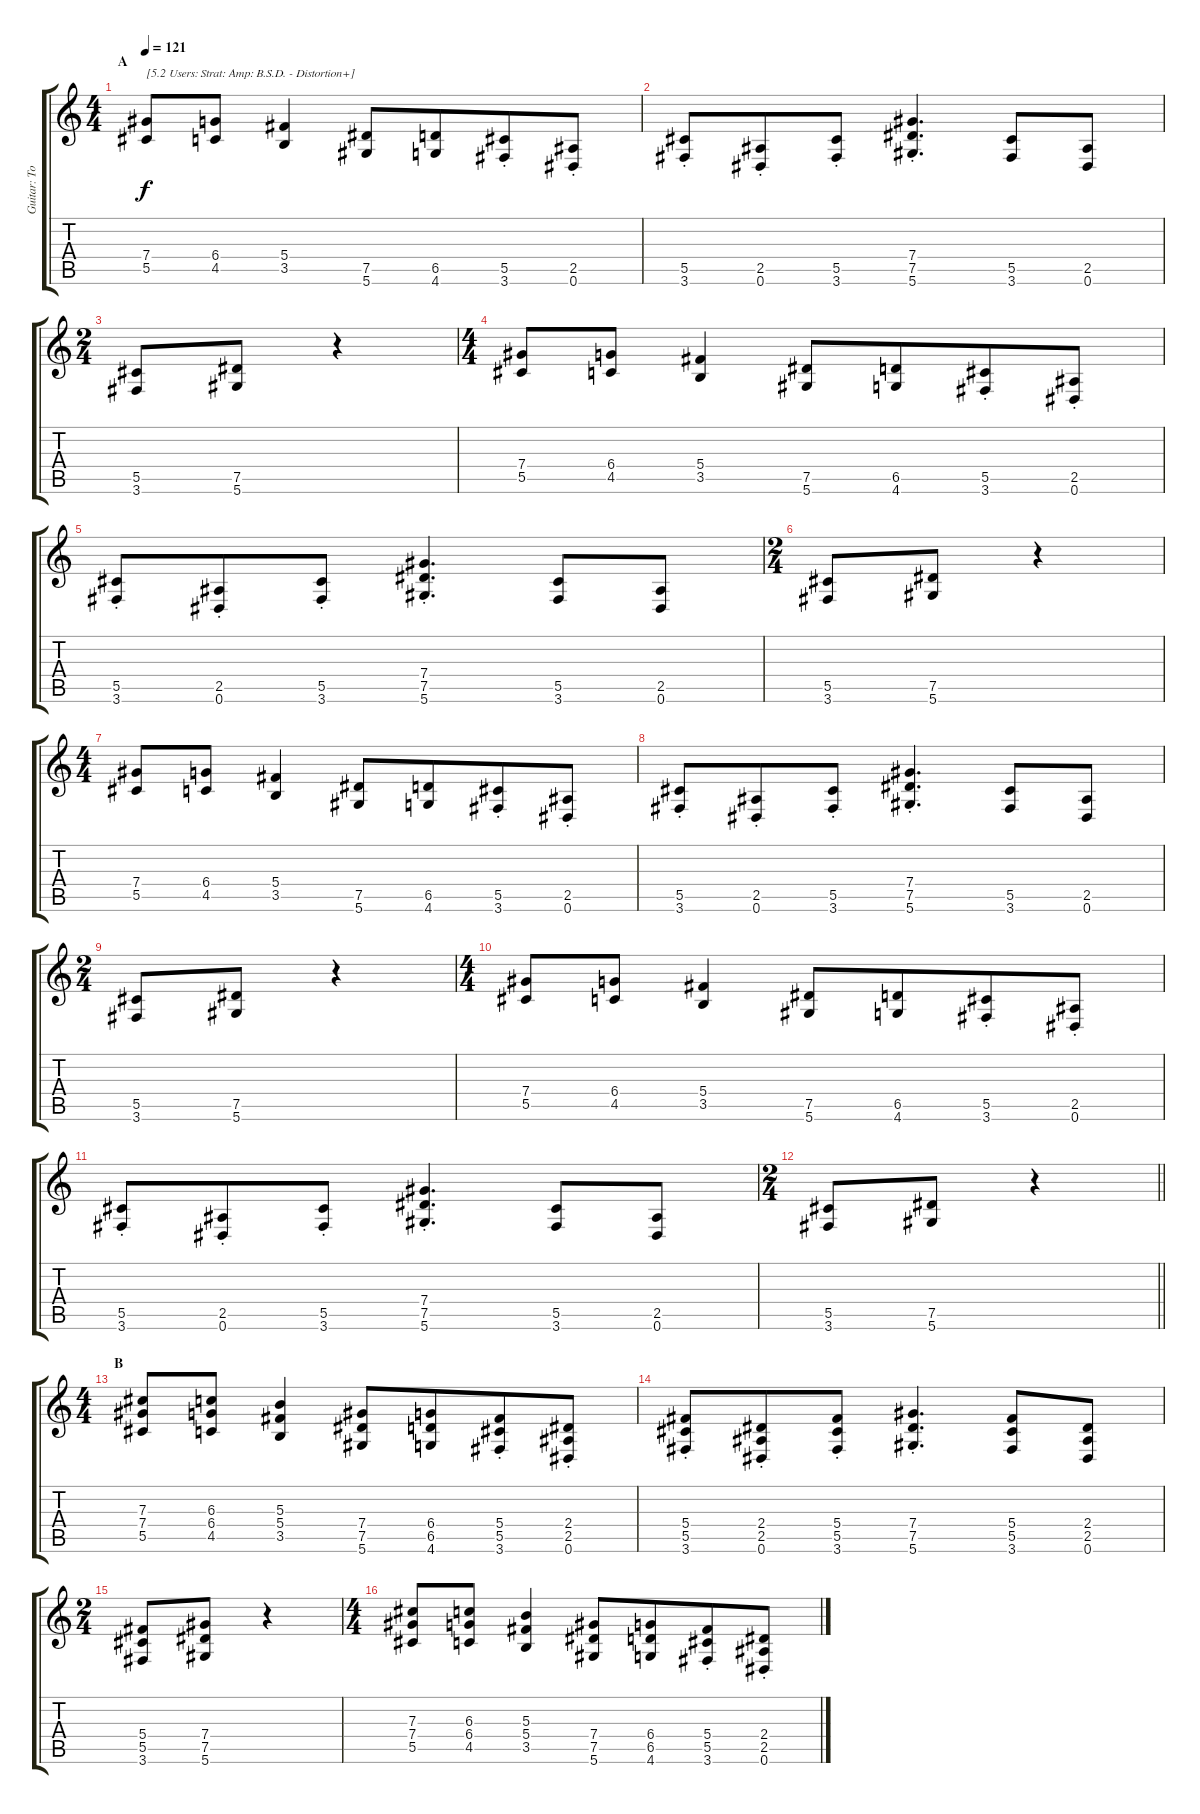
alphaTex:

\track ("Guitar: Tony" "Guitar: To") {instrument distortionguitar}
\staff {score tabs}
\tuning (Eb4 Bb3 Gb3 Db3 Ab2 Eb2) {hide}
\ts (4 4)
\section ("" "A")
\tempo 121
\clef g2
\ks c
(7.4 5.5).8{txt "[5.2 Users: Strat: Amp: B.S.D. - Distortion+]" dy f instrument distortionguitar beam merge} (6.4 4.5).8 (5.4 3.5).4 (7.5 5.6).8{beam merge} (6.5 4.6).8{beam merge} (5.5{st} 3.6{st}).8{beam merge} (2.5{st} 0.6{st}).8 |
(5.5{st} 3.6{st}).8 (2.5{st} 0.6{st}).8{beam merge} (5.5{st} 3.6{st}).8 (7.4{st} 7.5 5.6).4{d} (5.5 3.6).8 (2.5 0.6).8 |
\ts (2 4)
(5.5 3.6).8 (7.5 5.6).8 r.4 |
\ts (4 4)
(7.4 5.5).8{beam merge} (6.4 4.5).8 (5.4 3.5).4 (7.5 5.6).8{beam merge} (6.5 4.6).8{beam merge} (5.5{st} 3.6{st}).8{beam merge} (2.5{st} 0.6{st}).8 |
(5.5{st} 3.6{st}).8 (2.5{st} 0.6{st}).8{beam merge} (5.5{st} 3.6{st}).8 (7.4{st} 7.5 5.6).4{d} (5.5 3.6).8 (2.5 0.6).8 |
\ts (2 4)
(5.5 3.6).8 (7.5 5.6).8 r.4 |
\ts (4 4)
(7.4 5.5).8{beam merge} (6.4 4.5).8 (5.4 3.5).4 (7.5 5.6).8{beam merge} (6.5 4.6).8{beam merge} (5.5{st} 3.6{st}).8{beam merge} (2.5{st} 0.6{st}).8 |
(5.5{st} 3.6{st}).8 (2.5{st} 0.6{st}).8{beam merge} (5.5{st} 3.6{st}).8 (7.4{st} 7.5 5.6).4{d} (5.5 3.6).8 (2.5 0.6).8 |
\ts (2 4)
(5.5 3.6).8 (7.5 5.6).8 r.4 |
\ts (4 4)
(7.4 5.5).8{beam merge} (6.4 4.5).8 (5.4 3.5).4 (7.5 5.6).8{beam merge} (6.5 4.6).8{beam merge} (5.5{st} 3.6{st}).8{beam merge} (2.5{st} 0.6{st}).8 |
(5.5{st} 3.6{st}).8 (2.5{st} 0.6{st}).8{beam merge} (5.5{st} 3.6{st}).8 (7.4{st} 7.5 5.6).4{d} (5.5 3.6).8 (2.5 0.6).8 |
\ts (2 4)
\barLineRight lightlight
(5.5 3.6).8 (7.5 5.6).8 r.4 |
\ts (4 4)
\section ("" "B")
(7.3 7.4 5.5).8{beam merge} (6.3 6.4 4.5).8 (5.3 5.4 3.5).4 (7.4 7.5 5.6).8{beam merge} (6.4 6.5 4.6).8{beam merge} (5.4{st} 5.5{st} 3.6{st}).8{beam merge} (2.4{st} 2.5{st} 0.6{st}).8 |
(5.4{st} 5.5{st} 3.6{st}).8 (2.4{st} 2.5{st} 0.6{st}).8{beam merge} (5.4{st} 5.5{st} 3.6{st}).8 (7.4{st} 7.5 5.6).4{d} (5.4 5.5 3.6).8 (2.4 2.5 0.6).8 |
\ts (2 4)
(5.4 5.5 3.6).8 (7.4 7.5 5.6).8 r.4 |
\ts (4 4)
(7.3 7.4 5.5).8{beam merge} (6.3 6.4 4.5).8 (5.3 5.4 3.5).4 (7.4 7.5 5.6).8{beam merge} (6.4 6.5 4.6).8{beam merge} (5.4{st} 5.5{st} 3.6{st}).8{beam merge} (2.4{st} 2.5{st} 0.6{st}).8
